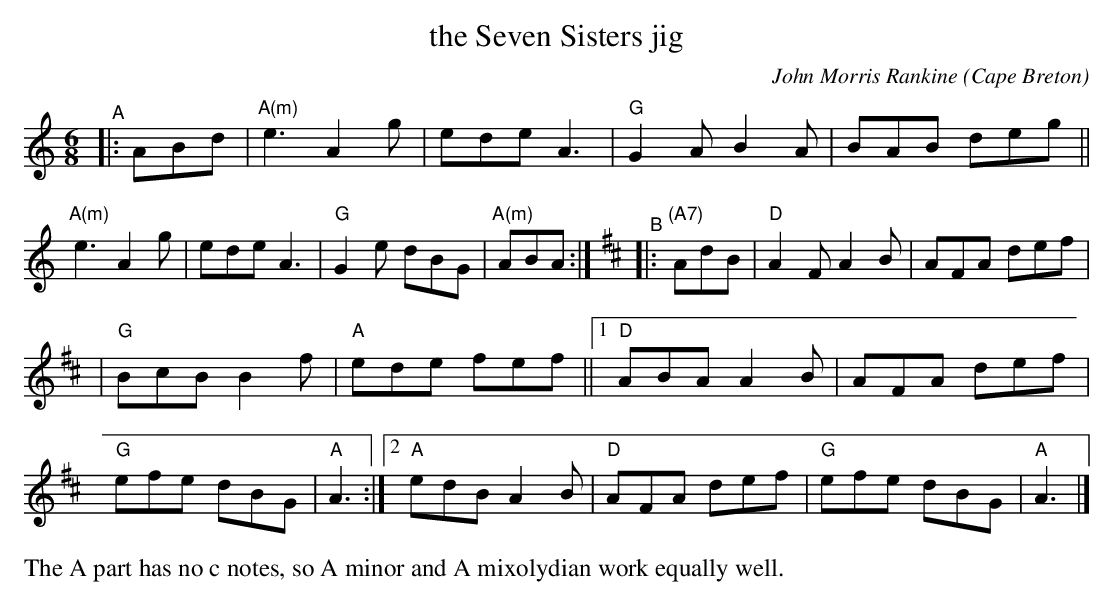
X:1
T: the Seven Sisters jig
C: John Morris Rankine
O: Cape Breton
M: 6/8
L: 1/8
K: Am	% and D
"^A"|: ABd | "A(m)"e3 A2g | ede A3 | "G"G2A B2A | BAB deg ||\
"A(m)"e3 A2g | ede A3 | "G"G2e dBG | "A(m)"ABA :|[K:D]\
"^B"|: "(A7)"AdB | "D"A2F A2B | AFA def |
|  "G"BcB B2f | "A"ede fef ||\
[1 "D"ABA A2B | AFA def | "G"efe dBG | "A"A3 :|\
[2 "A"edB A2B | "D"AFA def | "G"efe dBG | "A"A3 |]
